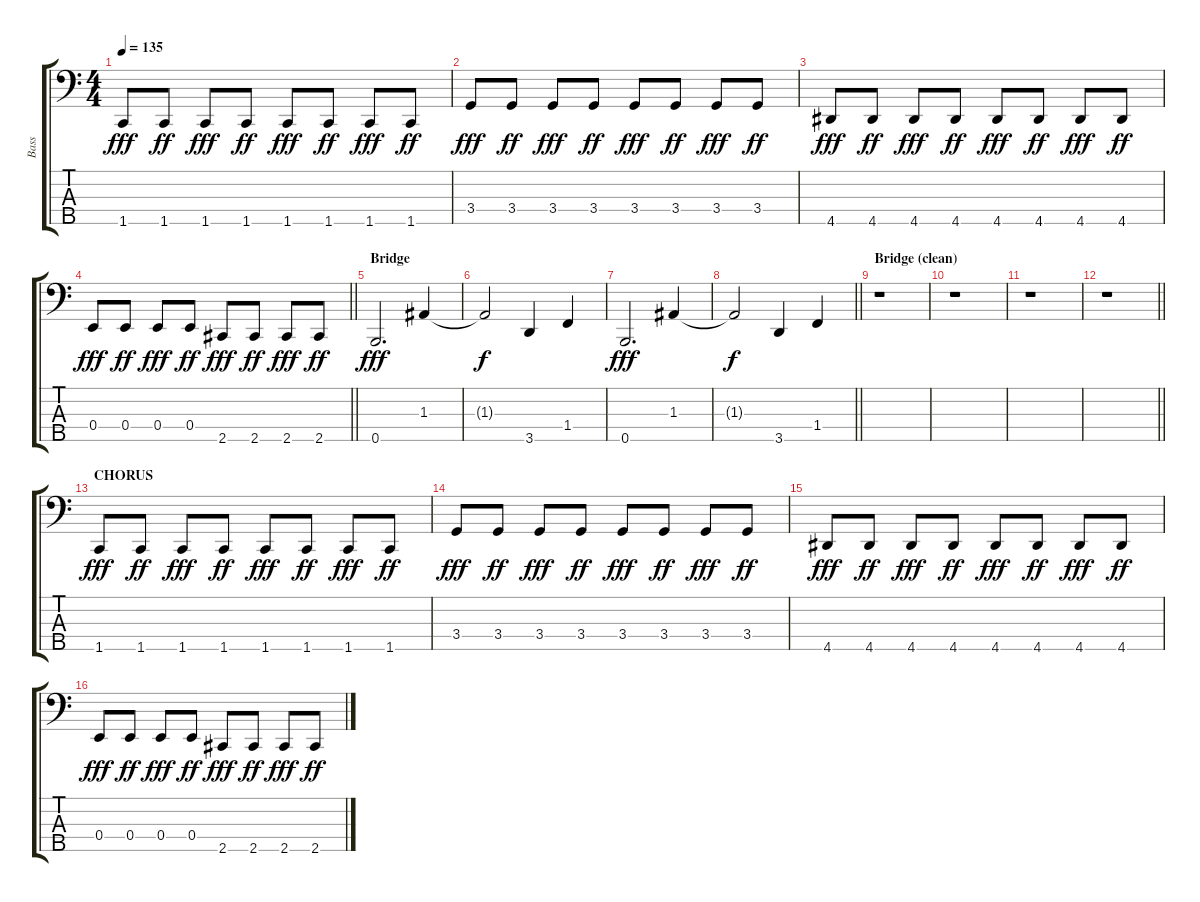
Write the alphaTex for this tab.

\track ("Bass" "Bass") {instrument electricbasspick}
\staff {score tabs}
\tuning (G2 D2 A1 E1 B0) {hide}
\ts (4 4)
\tempo 135
\clef f4
\ks c
1.5.8{dy fff} 1.5.8{dy ff} 1.5.8{dy fff} 1.5.8{dy ff} 1.5.8{dy fff} 1.5.8{dy ff} 1.5.8{dy fff} 1.5.8{dy ff} |
3.4.8{dy fff} 3.4.8{dy ff} 3.4.8{dy fff} 3.4.8{dy ff} 3.4.8{dy fff} 3.4.8{dy ff} 3.4.8{dy fff} 3.4.8{dy ff} |
4.5.8{dy fff} 4.5.8{dy ff} 4.5.8{dy fff} 4.5.8{dy ff} 4.5.8{dy fff} 4.5.8{dy ff} 4.5.8{dy fff} 4.5.8{dy ff} |
\barLineRight lightlight
0.4.8{dy fff} 0.4.8{dy ff} 0.4.8{dy fff} 0.4.8{dy ff} 2.5.8{dy fff} 2.5.8{dy ff} 2.5.8{dy fff} 2.5.8{dy ff} |
\section ("" "Bridge")
0.5.2{d dy fff} 1.3.4 |
1.3{t}.2{dy f} 3.5.4 1.4.4 |
0.5.2{d dy fff} 1.3.4 |
\barLineRight lightlight
1.3{t}.2{dy f} 3.5.4 1.4.4 |
\section ("" "Bridge (clean)")
r.1 |
r.1 |
r.1 |
\barLineRight lightlight
r.1 |
\section ("" "CHORUS")
1.5.8{dy fff} 1.5.8{dy ff} 1.5.8{dy fff} 1.5.8{dy ff} 1.5.8{dy fff} 1.5.8{dy ff} 1.5.8{dy fff} 1.5.8{dy ff} |
3.4.8{dy fff} 3.4.8{dy ff} 3.4.8{dy fff} 3.4.8{dy ff} 3.4.8{dy fff} 3.4.8{dy ff} 3.4.8{dy fff} 3.4.8{dy ff} |
4.5.8{dy fff} 4.5.8{dy ff} 4.5.8{dy fff} 4.5.8{dy ff} 4.5.8{dy fff} 4.5.8{dy ff} 4.5.8{dy fff} 4.5.8{dy ff} |
0.4.8{dy fff} 0.4.8{dy ff} 0.4.8{dy fff} 0.4.8{dy ff} 2.5.8{dy fff} 2.5.8{dy ff} 2.5.8{dy fff} 2.5.8{dy ff}
